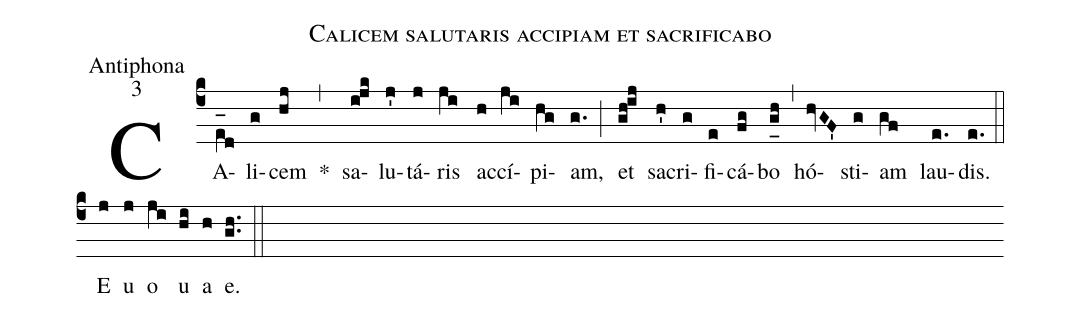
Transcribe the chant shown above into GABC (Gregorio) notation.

name:Calicem salutaris accipiam et sacrificabo;
office-part:Antiphona;
mode:3;
%%
(c4) CA(e_[oh:h][ll:1]d)li(g)cem(hj) *(,) sa(ijk)lu(j')tá(j)ris(ji) ac(h)cí(ji)pi(hg)am,(g.) (;) et(gh!ij) sa(h')cri(g)fi(e)cá(fg)bo(g_[uh:l]h) (,) hó(hvGF')sti(g)am(gf) lau(e.)dis.(e.) (::) <eu>E(j) u(j) o(ji) u(hi) a(h) e.</eu>(gh..) (::)
